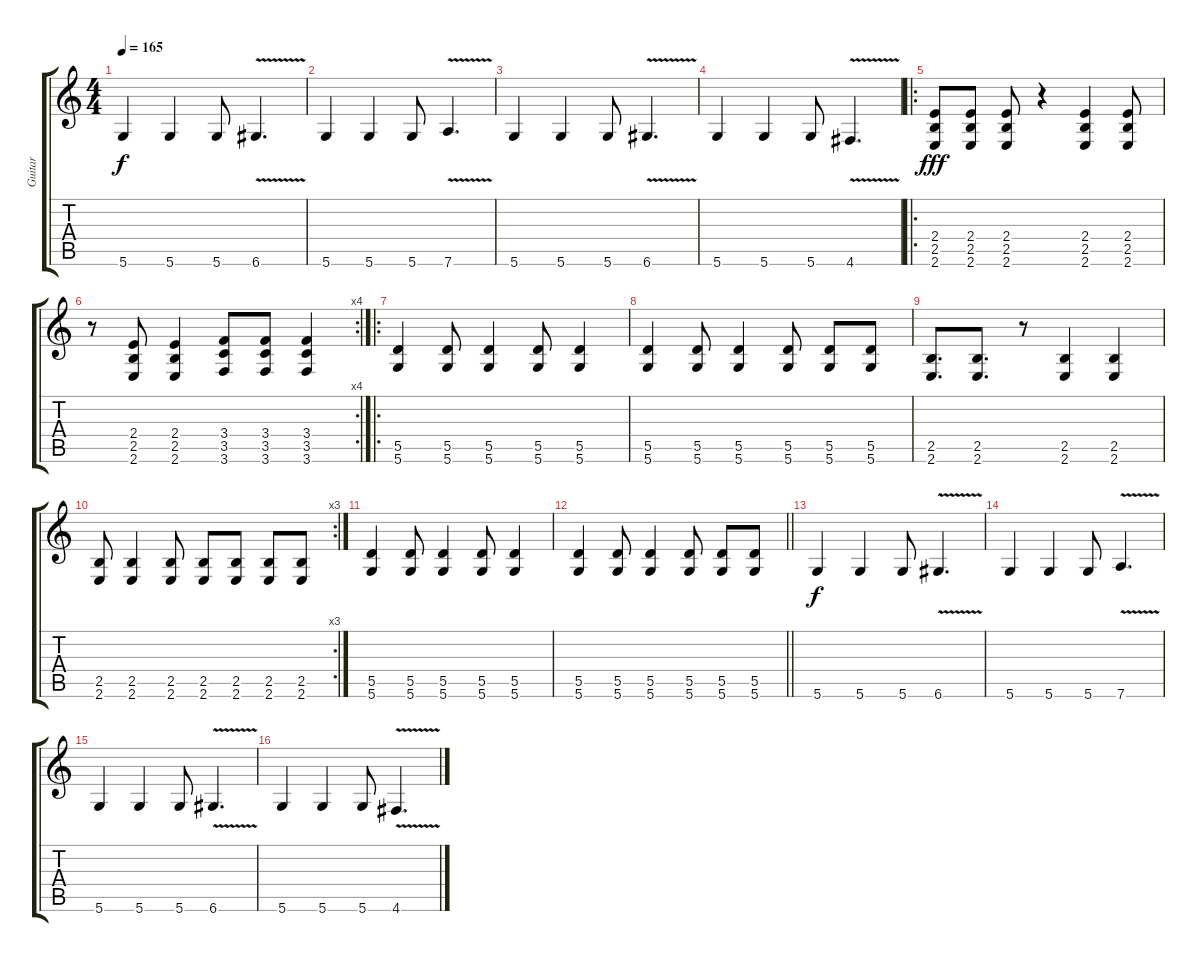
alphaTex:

\track ("Guitar" "Guitar") {instrument distortionguitar}
\staff {score tabs}
\tuning (E4 B3 G3 D3 A2 D2) {hide}
\ts (4 4)
\tempo 165
\clef g2
\ks c
5.6.4{dy f} 5.6.4 5.6.8 6.6{v}.4{d} |
5.6.4 5.6.4 5.6.8 7.6{v}.4{d} |
5.6.4 5.6.4 5.6.8 6.6{v}.4{d} |
5.6.4 5.6.4 5.6.8 4.6{v}.4{d} |
\ro
(2.4 2.5 2.6).8{dy fff} (2.4 2.5 2.6).8 (2.4 2.5 2.6).8 r.4 (2.4 2.5 2.6).4 (2.4 2.5 2.6).8 |
\rc 4
r.8 (2.4 2.5 2.6).8 (2.4 2.5 2.6).4 (3.4 3.5 3.6).8 (3.4 3.5 3.6).8 (3.4 3.5 3.6).4 |
\ro
(5.5 5.6).4 (5.5 5.6).8 (5.5 5.6).4 (5.5 5.6).8 (5.5 5.6).4 |
(5.5 5.6).4 (5.5 5.6).8 (5.5 5.6).4 (5.5 5.6).8 (5.5 5.6).8 (5.5 5.6).8 |
(2.5 2.6).8{d} (2.5 2.6).8{d} r.8 (2.5 2.6).4 (2.5 2.6).4 |
\rc 3
(2.5 2.6).8 (2.5 2.6).4 (2.5 2.6).8 (2.5 2.6).8 (2.5 2.6).8 (2.5 2.6).8 (2.5 2.6).8 |
(5.5 5.6).4 (5.5 5.6).8 (5.5 5.6).4 (5.5 5.6).8 (5.5 5.6).4 |
\barLineRight lightlight
(5.5 5.6).4 (5.5 5.6).8 (5.5 5.6).4 (5.5 5.6).8 (5.5 5.6).8 (5.5 5.6).8 |
5.6.4{dy f} 5.6.4 5.6.8 6.6{v}.4{d} |
5.6.4 5.6.4 5.6.8 7.6{v}.4{d} |
5.6.4 5.6.4 5.6.8 6.6{v}.4{d} |
5.6.4 5.6.4 5.6.8 4.6{v}.4{d}
